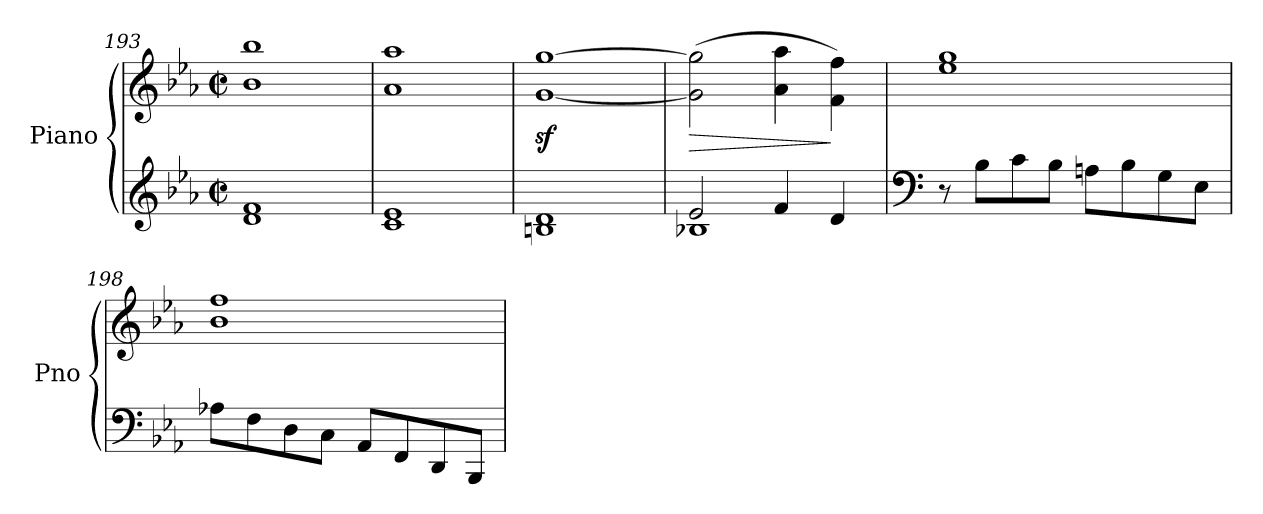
**kern	**kern	**dynam
*part1	*part1	*part1
*staff2	*staff1	*staff1/2
*I"Piano	*	*
*I'Pno	*	*
!!LO:LB:g=z
*clefG2	*clefG2	*
*k[b-e-a-]	*k[b-e-a-]	*
*M4/4	*M4/4	*
*met(c|)	*met(c|)	*
=193	=193	=193
1d 1f	1b- 1bb-	.
=194	=194	=194
!	!	!LO:DY:b
1c 1e-	1a- 1aa-	other-dynamics
=195	=195	=195
1Bn 1d	[1gz< [1ggz<	.
=196	=196	=196
*^	*	*
!	!	!	!LO:HP:b
2e-/	1B-X	(2g\] 2gg\]	>
4f/	.	4a-\ 4aa-\	.
4d/	.	4f\ 4ff\)	]
*v	*v	*	*
=197	=197	=197
*clefF4	*	*
!	!	!LO:DY:b
8r	1ee- 1gg	other-dynamics
8B-\L	.	.
8c\	.	.
8B-\J	.	.
8An\L	.	.
8B-\	.	.
8G\	.	.
8E-\J	.	.
=198	=198	=198
8A-X\L	1b- 1ff	.
8F\	.	.
8D\	.	.
8C\J	.	.
8AA-/L	.	.
8FF/	.	.
8DD/	.	.
8BBB-/J	.	.
=	=	=
*-	*-	*-
